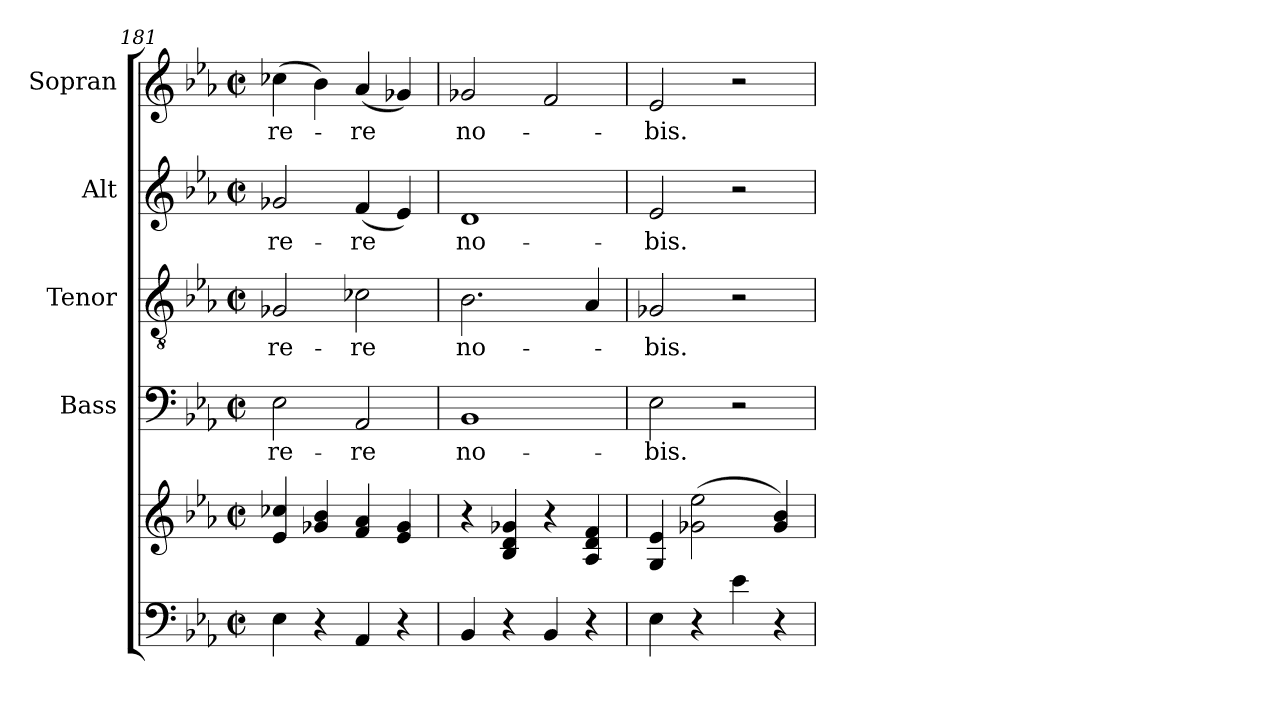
**kern	**kern	**kern	**text	**kern	**text	**kern	**text	**kern	**text
*part5	*part5	*part4	*part4	*part3	*part3	*part2	*part2	*part1	*part1
*staff6	*staff5	*staff4	*staff4	*staff3	*staff3	*staff2	*staff2	*staff1	*staff1
*	*	*I"Bass	*	*I"Tenor	*	*I"Alt	*	*I"Sopran	*
*	*	*I'B.	*	*I'T.	*	*I'A.	*	*I'S.	*
*clefF4	*clefG2	*clefF4	*	*clefGv2	*	*clefG2	*	*clefG2	*
*k[b-e-a-]	*k[b-e-a-]	*k[b-e-a-]	*	*k[b-e-a-]	*	*k[b-e-a-]	*	*k[b-e-a-]	*
*E-:	*E-:	*E-:	*	*E-:	*	*E-:	*	*E-:	*
*M2/2	*M2/2	*M2/2	*	*M2/2	*	*M2/2	*	*M2/2	*
*met(c|)	*met(c|)	*met(c|)	*	*met(c|)	*	*met(c|)	*	*met(c|)	*
=181	=181	=181	=181	=181	=181	=181	=181	=181	=181
!	!	!	!LO:LY:b	!	!LO:LY:b	!	!LO:LY:b	!	!LO:LY:b
4E-\	4e-/ 4cc-X/	2E-\	-re-	2G-X/	-re-	2g-X/	-re-	(>4cc-X\	-re-
4r	4g-X/ 4b-/	.	.	.	.	.	.	4b-\)	.
!	!	!	!LO:LY:b	!	!LO:LY:b	!	!LO:LY:b	!	!LO:LY:b
4AA-/	4f/ 4a-/	2AA-/	-re	2c-X\	-re	(<4f/	-re	(<4a-/	-re
4r	4e-/ 4g-/	.	.	.	.	4e-/)	.	4g-X/)	.
=182	=182	=182	=182	=182	=182	=182	=182	=182	=182
!	!	!	!LO:LY:b	!	!LO:LY:b	!	!LO:LY:b	!	!LO:LY:b
4BB-/	4r	1BB-	no-	2.B-\	no-	1d	no-	2g-X/	no-
4r	4B-/ 4d/ 4g-X/	.	.	.	.	.	.	.	.
4BB-/	4r	.	.	.	.	.	.	2f/	.
4r	4A-/ 4d/ 4f/	.	.	4A-/	.	.	.	.	.
=183	=183	=183	=183	=183	=183	=183	=183	=183	=183
!	!	!	!LO:LY:b	!	!LO:LY:b	!	!LO:LY:b	!	!LO:LY:b
4E-\	4G/ 4e-/	2E-\	-bis.	2G-X/	-bis.	2e-/	-bis.	2e-/	-bis.
4r	(>2g-X\ 2ee-\	.	.	.	.	.	.	.	.
4e-\	.	2r	.	2r	.	2r	.	2r	.
4r	4g-/ 4b-/)	.	.	.	.	.	.	.	.
=	=	=	=	=	=	=	=	=	=
*-	*-	*-	*-	*-	*-	*-	*-	*-	*-
